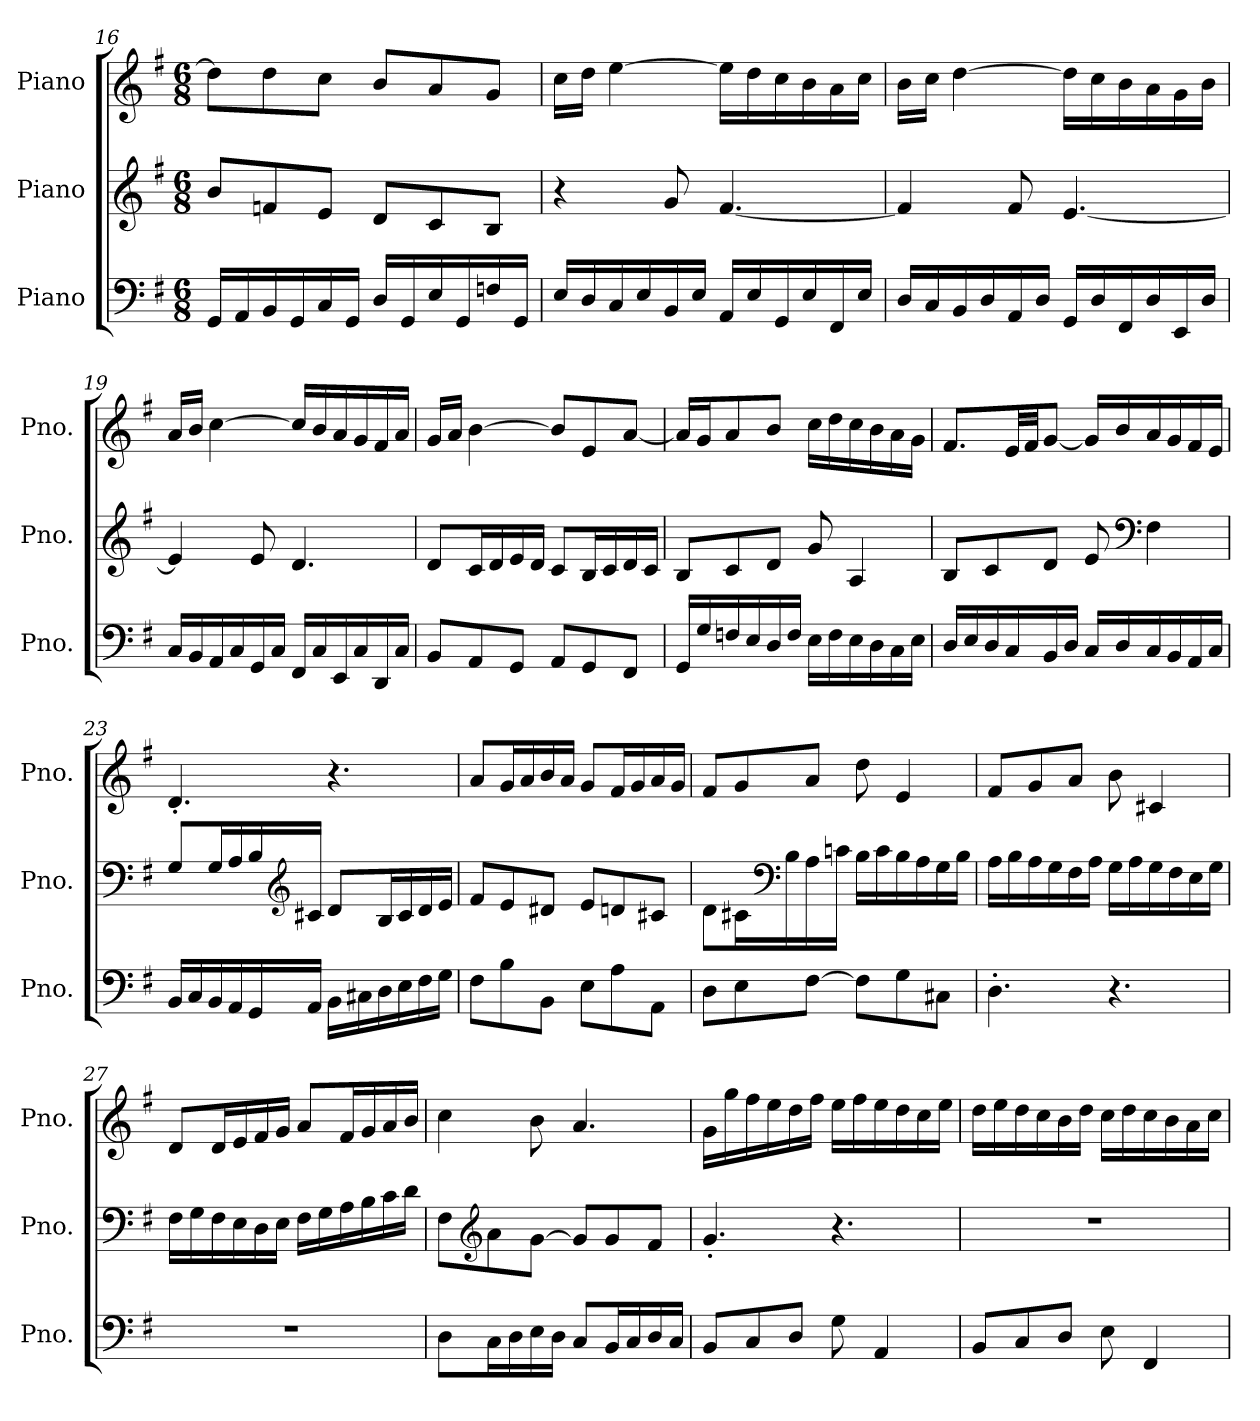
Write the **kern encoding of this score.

**kern	**kern	**kern
*part3	*part2	*part1
*staff3	*staff2	*staff1
*I"Piano	*I"Piano	*I"Piano
*I'Pno.	*I'Pno.	*I'Pno.
!!LO:PB:g=z
*clefF4	*clefG2	*clefG2
*k[f#]	*k[f#]	*k[f#]
*M6/8	*M6/8	*M6/8
=16	=16	=16
16GGi/LL	8bj/L	8ddZ\L]
16AAi/	.	.
16BBi/	8fnj/	8ddZ\
16GGi/	.	.
16Ci/	8ej/J	8ccZ\J
16GGi/JJ	.	.
16Di/LL	8dj/L	8bZ/L
16GGi/	.	.
16Ei/	8cj/	8aZ/
16GGi/	.	.
16Fni/	8Bj/J	8gZ/J
16GGi/JJ	.	.
=17	=17	=17
16Ei/LL	4r	16ccZ\LL
16Di/	.	16ddZ\JJ
16Ci/	.	[4eeZ\
16Ei/	.	.
16BBi/	8gj/	.
16Ei/JJ	.	.
16AAi/LL	[4.f#j/	16eeZ\LL]
16Ei/	.	16ddZ\
16GGi/	.	16ccZ\
16Ei/	.	16bZ\
16FF#i/	.	16aZ\
16Ei/JJ	.	16ccZ\JJ
=18	=18	=18
16Di/LL	4f#j/]	16bZ\LL
16Ci/	.	16ccZ\JJ
16BBi/	.	[4ddZ\
16Di/	.	.
16AAi/	8f#j/	.
16Di/JJ	.	.
16GGi/LL	[4.ej/	16ddZ\LL]
16Di/	.	16ccZ\
16FF#i/	.	16bZ\
16Di/	.	16aZ\
16EEi/	.	16gZ\
16Di/JJ	.	16bZ\JJ
!!LO:LB:g=z
=19	=19	=19
16Ci/LL	4ej/]	16aZ/LL
16BBi/	.	16bZ/JJ
16AAi/	.	[4ccZ\
16Ci/	.	.
16GGi/	8ej/	.
16Ci/JJ	.	.
16FF#i/LL	4.dj/	16ccZ/LL]
16Ci/	.	16bZ/
16EEi/	.	16aZ/
16Ci/	.	16gZ/
16DDi/	.	16f#Z/
16Ci/JJ	.	16aZ/JJ
=20	=20	=20
8BBi/L	8dj/L	16gZ/LL
.	.	16aZ/JJ
8AAi/	16cj/L	[4bZ\
.	16dj/	.
8GGi/J	16ej/	.
.	16dj/JJ	.
8AAi/L	8cj/L	8bZ/L]
8GGi/	16Bj/L	8eZ/
.	16cj/	.
8FF#i/J	16dj/	[8aZ/J
.	16cj/JJ	.
=21	=21	=21
16GGi/LL	8Bj/L	16aZ/LL]
16Gi/	.	16gZ/J
16Fni/	8cj/	8aZ/
16Ei/	.	.
16Di/	8dj/J	8bZ/J
16Fi/JJ	.	.
16Ei\LL	8gj/	16ccZ\LL
16Fi\	.	16ddZ\
16Ei\	4Aj/	16ccZ\
16Di\	.	16bZ\
16Ci\	.	16aZ\
16Ei\JJ	.	16gZ\JJ
!!LO:LB:g=z
=22	=22	=22
16Di/LL	8Bj/L	8.f#Z/L
16Ei/	.	.
16Di/	8cj/	.
16Ci/	.	32eZ/LL
.	.	32f#Z/JJ
16BBi/	8dj/J	[8gZ/J
16Di/JJ	.	.
16Ci/LL	8ej/	16gZ/LL]
16Di/	.	16bZ/
*	*clefF4	*
16Ci/	4F#j\	16aZ/
16BBi/	.	16gZ/
16AAi/	.	16f#Z/
16Ci/JJ	.	16eZ/JJ
=23	=23	=23
16BBi/LL	8Gj/L	4.d'Z/
16Ci/	.	.
16BBi/	16Gj/L	.
16AAi/	16Aj/	.
16GGi/	16Bj/	.
*	*clefG2	*
16AAi/JJ	16c#Xj/JJ	.
16BBi\LL	8dj/L	4.r
16C#Xi\	.	.
16Di\	16Bj/L	.
16Ei\	16c#j/	.
16F#i\	16dj/	.
16Gi\JJ	16ej/JJ	.
=24	=24	=24
8F#i\L	8f#j/L	8aZ/L
8Bi\	8ej/	16gZ/L
.	.	16aZ/
8BBi\J	8d#Xj/J	16bZ/
.	.	16aZ/JJ
8Ei\L	8ej/L	8gZ/L
8Ai\	8dnj/	16f#Z/L
.	.	16gZ/
8AAi\J	8c#Xj/J	16aZ/
.	.	16gZ/JJ
!!LO:LB:g=z
=25	=25	=25
8Di\L	8dj\L	8f#Z/L
8Ei\	16c#Xj\L	8gZ/
*	*clefF4	*
.	16Bj\	.
[8F#i\J	16Aj\	8aZ/J
.	16cnj\JJ	.
8F#i\L]	16Bj\LL	8ddZ\
.	16cj\	.
8Gi\	16Bj\	4eZ/
.	16Aj\	.
8C#Xi\J	16Gj\	.
.	16Bj\JJ	.
=26	=26	=26
4.D'i\	16Aj\LL	8f#Z/L
.	16Bj\	.
.	16Aj\	8gZ/
.	16Gj\	.
.	16F#j\	8aZ/J
.	16Aj\JJ	.
4.r	16Gj\LL	8bZ\
.	16Aj\	.
.	16Gj\	4c#XZ/
.	16F#j\	.
.	16Ej\	.
.	16Gj\JJ	.
=27	=27	=27
2.r	16F#j\LL	8dZ/L
.	16Gj\	.
.	16F#j\	16dZ/L
.	16Ej\	16eZ/
.	16Dj\	16f#Z/
.	16Ej\JJ	16gZ/JJ
.	16F#j\LL	8aZ/L
.	16Gj\	.
.	16Aj\	16f#Z/L
.	16Bj\	16gZ/
.	16cj\	16aZ/
.	16dj\JJ	16bZ/JJ
!!LO:PB:g=z
=28	=28	=28
8Di\L	8F#j\L	4ccZ\
*	*clefG2	*
16Ci\L	8aj\	.
16Di\	.	.
16Ei\	[8gj\J	8bZ\
16Di\JJ	.	.
8Ci/L	8gj/L]	4.aZ/
16BBi/L	8gj/	.
16Ci/	.	.
16Di/	8f#j/J	.
16Ci/JJ	.	.
=29	=29	=29
8BBi/L	4.g'j/	16gZ\LL
.	.	16ggZ\
8Ci/	.	16ff#Z\
.	.	16eeZ\
8Di/J	.	16ddZ\
.	.	16ff#Z\JJ
8Gi\	4.r	16eeZ\LL
.	.	16ff#Z\
4AAi/	.	16eeZ\
.	.	16ddZ\
.	.	16ccZ\
.	.	16eeZ\JJ
=30	=30	=30
8BBi/L	2.r	16ddZ\LL
.	.	16eeZ\
8Ci/	.	16ddZ\
.	.	16ccZ\
8Di/J	.	16bZ\
.	.	16ddZ\JJ
8Ei\	.	16ccZ\LL
.	.	16ddZ\
4FF#i/	.	16ccZ\
.	.	16bZ\
.	.	16aZ\
.	.	16ccZ\JJ
=	=	=
*-	*-	*-
